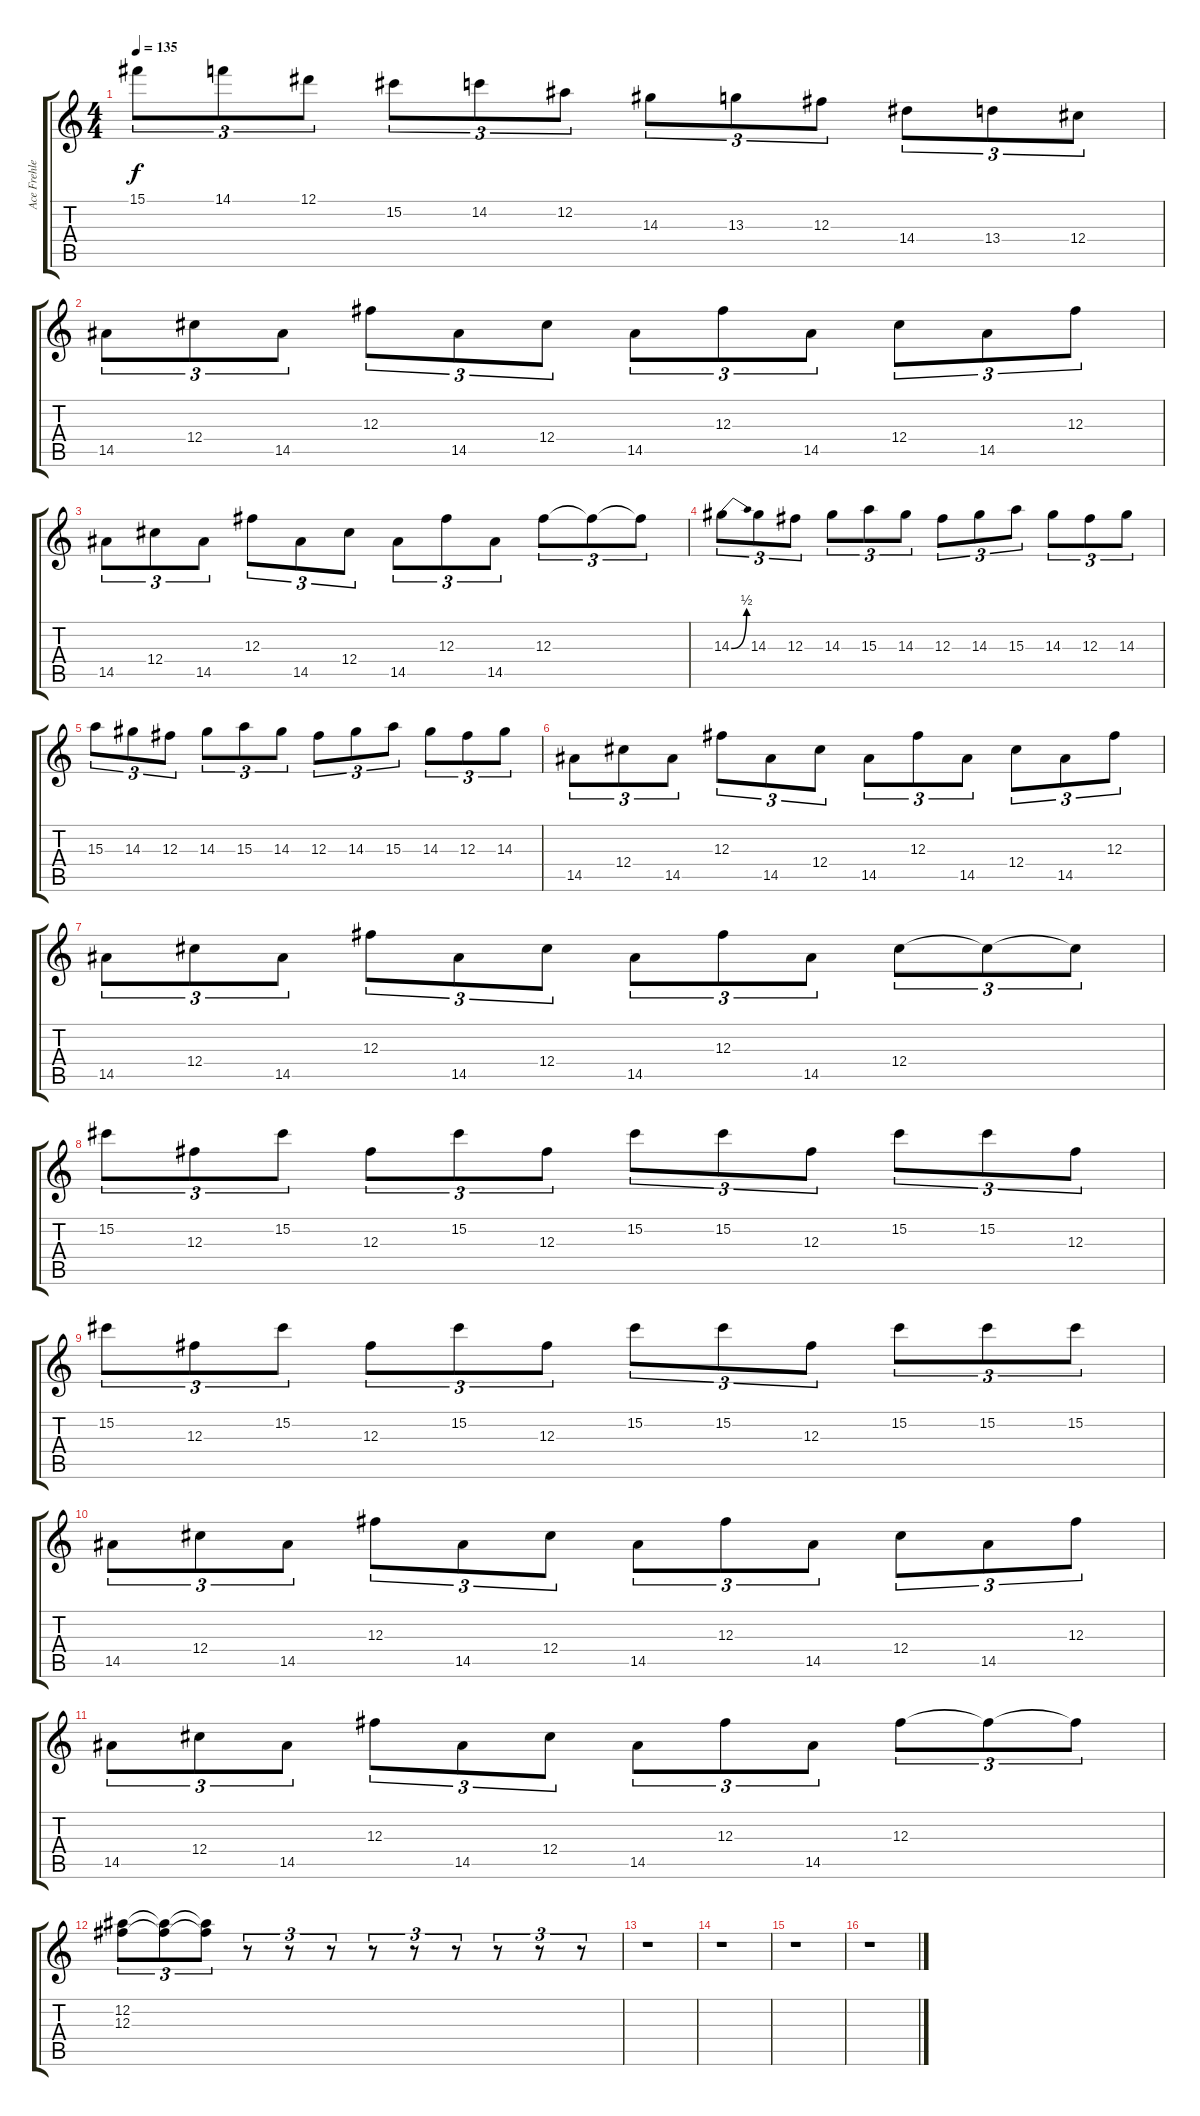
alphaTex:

\track ("Ace Frehley" "Ace Frehle") {instrument distortionguitar}
\staff {score tabs}
\tuning (Eb4 Bb3 Gb3 Db3 Ab2 Eb2) {hide}
\ts (4 4)
\tempo 135
\clef g2
\ks c
15.1.8{tu (3 2) dy f} 14.1.8{tu (3 2)} 12.1.8{tu (3 2)} 15.2.8{tu (3 2)} 14.2.8{tu (3 2)} 12.2.8{tu (3 2)} 14.3.8{tu (3 2)} 13.3.8{tu (3 2)} 12.3.8{tu (3 2)} 14.4.8{tu (3 2)} 13.4.8{tu (3 2)} 12.4.8{tu (3 2)} |
14.5.8{tu (3 2)} 12.4.8{tu (3 2)} 14.5.8{tu (3 2)} 12.3.8{tu (3 2)} 14.5.8{tu (3 2)} 12.4.8{tu (3 2)} 14.5.8{tu (3 2)} 12.3.8{tu (3 2)} 14.5.8{tu (3 2)} 12.4.8{tu (3 2)} 14.5.8{tu (3 2)} 12.3.8{tu (3 2)} |
14.5.8{tu (3 2)} 12.4.8{tu (3 2)} 14.5.8{tu (3 2)} 12.3.8{tu (3 2)} 14.5.8{tu (3 2)} 12.4.8{tu (3 2)} 14.5.8{tu (3 2)} 12.3.8{tu (3 2)} 14.5.8{tu (3 2)} 12.3.8{tu (3 2)} 12.3{t}.8{tu (3 2)} 12.3{t}.8{tu (3 2)} |
14.3{be (bend 0 0 60 2)}.8{tu (3 2)} 14.3.8{tu (3 2)} 12.3.8{tu (3 2)} 14.3.8{tu (3 2)} 15.3.8{tu (3 2)} 14.3.8{tu (3 2)} 12.3.8{tu (3 2)} 14.3.8{tu (3 2)} 15.3.8{tu (3 2)} 14.3.8{tu (3 2)} 12.3.8{tu (3 2)} 14.3.8{tu (3 2)} |
15.3.8{tu (3 2)} 14.3.8{tu (3 2)} 12.3.8{tu (3 2)} 14.3.8{tu (3 2)} 15.3.8{tu (3 2)} 14.3.8{tu (3 2)} 12.3.8{tu (3 2)} 14.3.8{tu (3 2)} 15.3.8{tu (3 2)} 14.3.8{tu (3 2)} 12.3.8{tu (3 2)} 14.3.8{tu (3 2)} |
14.5.8{tu (3 2)} 12.4.8{tu (3 2)} 14.5.8{tu (3 2)} 12.3.8{tu (3 2)} 14.5.8{tu (3 2)} 12.4.8{tu (3 2)} 14.5.8{tu (3 2)} 12.3.8{tu (3 2)} 14.5.8{tu (3 2)} 12.4.8{tu (3 2)} 14.5.8{tu (3 2)} 12.3.8{tu (3 2)} |
14.5.8{tu (3 2)} 12.4.8{tu (3 2)} 14.5.8{tu (3 2)} 12.3.8{tu (3 2)} 14.5.8{tu (3 2)} 12.4.8{tu (3 2)} 14.5.8{tu (3 2)} 12.3.8{tu (3 2)} 14.5.8{tu (3 2)} 12.4.8{tu (3 2)} 12.4{t}.8{tu (3 2)} 12.4{t}.8{tu (3 2)} |
15.2.8{tu (3 2)} 12.3.8{tu (3 2)} 15.2.8{tu (3 2)} 12.3.8{tu (3 2)} 15.2.8{tu (3 2)} 12.3.8{tu (3 2)} 15.2.8{tu (3 2)} 15.2.8{tu (3 2)} 12.3.8{tu (3 2)} 15.2.8{tu (3 2)} 15.2.8{tu (3 2)} 12.3.8{tu (3 2)} |
15.2.8{tu (3 2)} 12.3.8{tu (3 2)} 15.2.8{tu (3 2)} 12.3.8{tu (3 2)} 15.2.8{tu (3 2)} 12.3.8{tu (3 2)} 15.2.8{tu (3 2)} 15.2.8{tu (3 2)} 12.3.8{tu (3 2)} 15.2.8{tu (3 2)} 15.2.8{tu (3 2)} 15.2.8{tu (3 2)} |
14.5.8{tu (3 2)} 12.4.8{tu (3 2)} 14.5.8{tu (3 2)} 12.3.8{tu (3 2)} 14.5.8{tu (3 2)} 12.4.8{tu (3 2)} 14.5.8{tu (3 2)} 12.3.8{tu (3 2)} 14.5.8{tu (3 2)} 12.4.8{tu (3 2)} 14.5.8{tu (3 2)} 12.3.8{tu (3 2)} |
14.5.8{tu (3 2)} 12.4.8{tu (3 2)} 14.5.8{tu (3 2)} 12.3.8{tu (3 2)} 14.5.8{tu (3 2)} 12.4.8{tu (3 2)} 14.5.8{tu (3 2)} 12.3.8{tu (3 2)} 14.5.8{tu (3 2)} 12.3.8{tu (3 2)} 12.3{t}.8{tu (3 2)} 12.3{t}.8{tu (3 2)} |
(12.2 12.3).8{tu (3 2)} (12.2{t} 12.3{t}).8{tu (3 2)} (12.2{t} 12.3{t}).8{tu (3 2)} r.8{tu (3 2)} r.8{tu (3 2)} r.8{tu (3 2)} r.8{tu (3 2)} r.8{tu (3 2)} r.8{tu (3 2)} r.8{tu (3 2)} r.8{tu (3 2)} r.8{tu (3 2)} |
r.1 |
r.1 |
r.1 |
r.1
